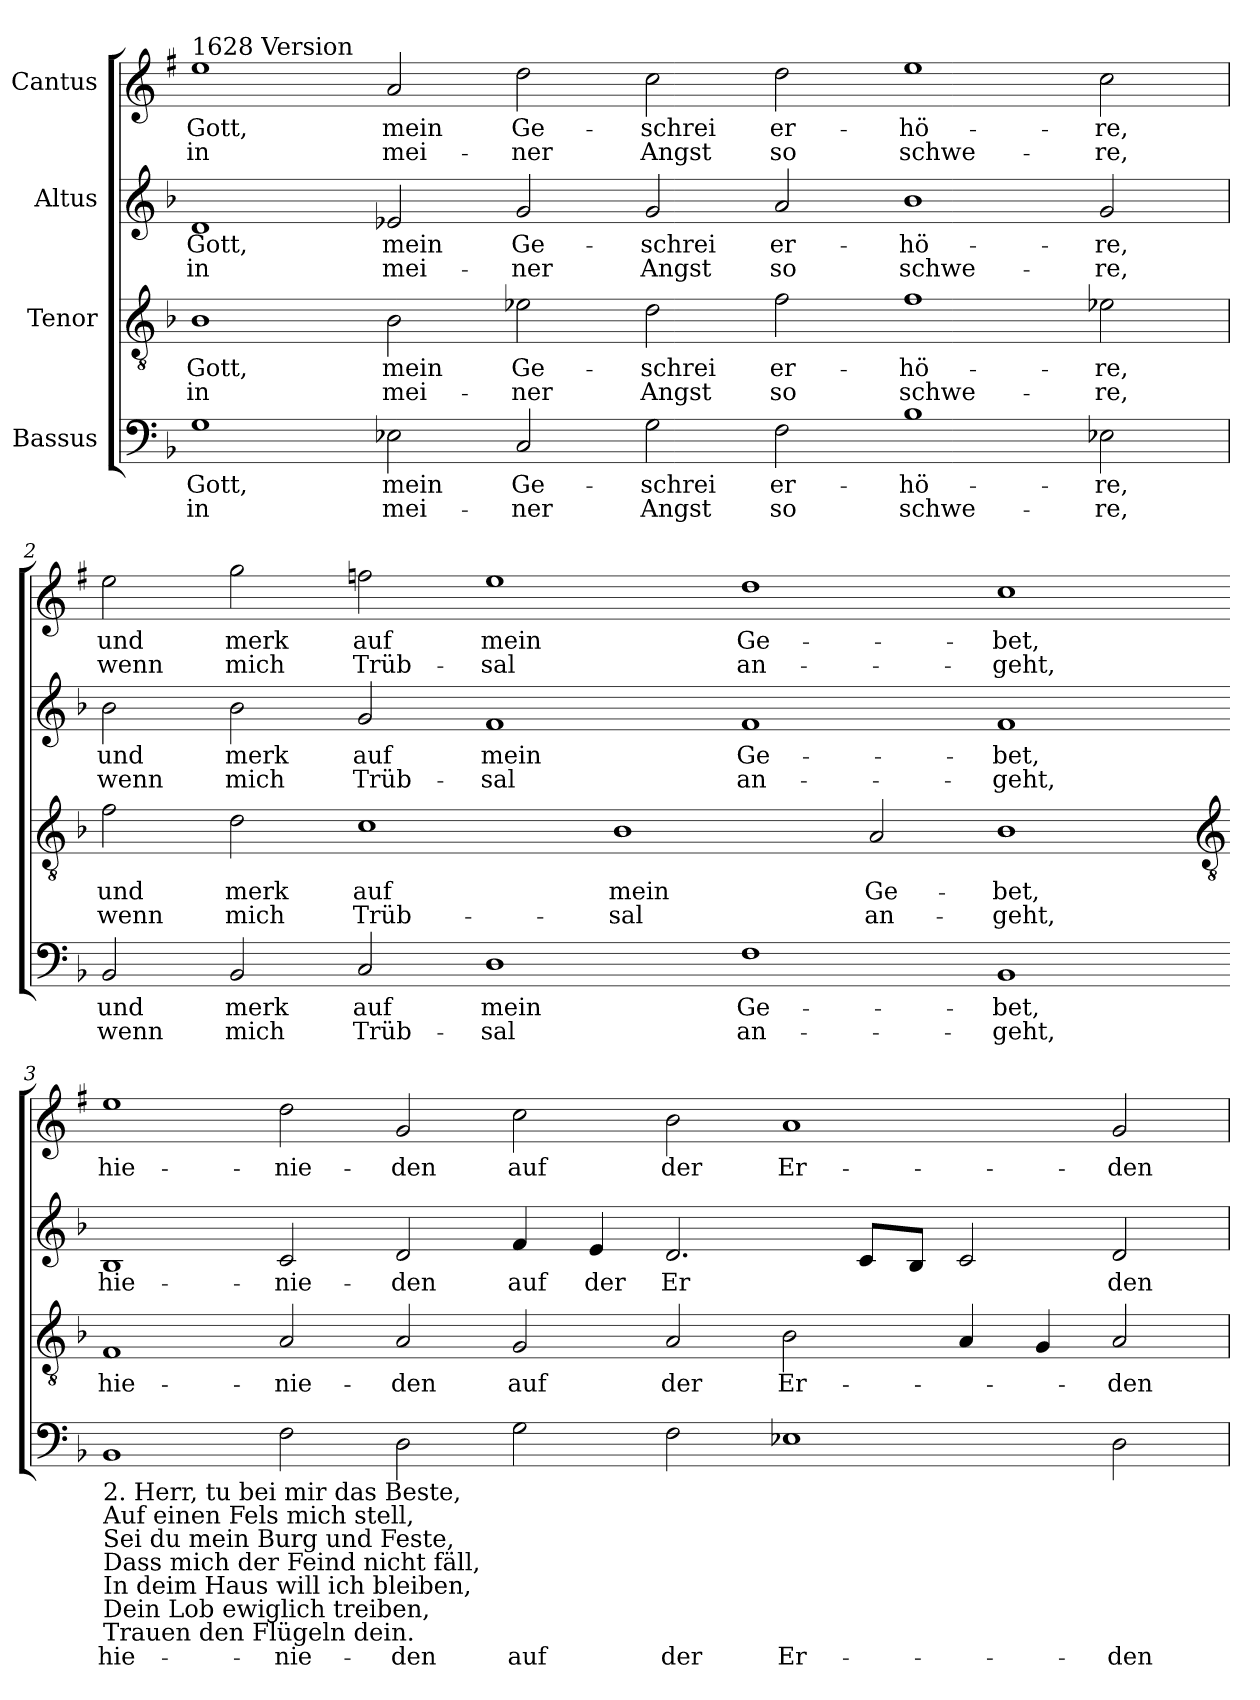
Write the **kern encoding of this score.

**kern	**text	**text	**kern	**text	**text	**kern	**text	**text	**kern	**text	**text
*part4	*part4	*part4	*part3	*part3	*part3	*part2	*part2	*part2	*part1	*part1	*part1
*staff4	*staff4	*staff4	*staff3	*staff3	*staff3	*staff2	*staff2	*staff2	*staff1	*staff1	*staff1
*I"Bassus	*	*	*I"Tenor	*	*	*I"Altus	*	*	*I"Cantus	*	*
*clefF4	*	*	*clefGv2	*	*	*clefG2	*	*	*clefG2	*	*
*	*	*	*	*	*	*	*	*	*ITrd1c2	*	*
*k[b-]	*	*	*k[b-]	*	*	*k[b-]	*	*	*k[b-]	*	*
*F:	*	*	*F:	*	*	*F:	*	*	*F:	*	*
=1	=1	=1	=1	=1	=1	=1	=1	=1	=1	=1	=1
!	!	!	!	!	!	!	!	!	!LO:TX:a:t=1628 Version	!	!
!	!LO:LY:b	!LO:LY:b	!	!LO:LY:b	!LO:LY:b	!	!LO:LY:b	!LO:LY:b	!	!LO:LY:b	!LO:LY:b
1G	Gott,	in	1B-	Gott,	in	1d	Gott,	in	1dd	Gott,	in
!	!LO:LY:b	!LO:LY:b	!	!LO:LY:b	!LO:LY:b	!	!LO:LY:b	!LO:LY:b	!	!LO:LY:b	!LO:LY:b
2E-X	mein	mei-	2B-	mein	mei-	2e-X	mein	mei-	2g	mein	mei-
!	!LO:LY:b	!LO:LY:b	!	!LO:LY:b	!LO:LY:b	!	!LO:LY:b	!LO:LY:b	!	!LO:LY:b	!LO:LY:b
2C	-Ge-	-ner	2e-X	-Ge-	-ner	2g	-Ge-	-ner	2cc	-Ge-	-ner
!	!LO:LY:b	!LO:LY:b	!	!LO:LY:b	!LO:LY:b	!	!LO:LY:b	!LO:LY:b	!	!LO:LY:b	!LO:LY:b
2G	schrei	Angst	2d	schrei	Angst	2g	schrei	Angst	2b-	schrei	Angst
!	!LO:LY:b	!LO:LY:b	!	!LO:LY:b	!LO:LY:b	!	!LO:LY:b	!LO:LY:b	!	!LO:LY:b	!LO:LY:b
2F	er-	-so	2f	er-	-so	2a	er-	-so	2cc	er-	-so
!	!LO:LY:b	!LO:LY:b	!	!LO:LY:b	!LO:LY:b	!	!LO:LY:b	!LO:LY:b	!	!LO:LY:b	!LO:LY:b
1B-	hö-	-schwe-	1f	hö-	-schwe-	1b-	hö-	-schwe-	1dd	hö-	-schwe-
!	!LO:LY:b	!LO:LY:b	!	!LO:LY:b	!LO:LY:b	!	!LO:LY:b	!LO:LY:b	!	!LO:LY:b	!LO:LY:b
2E-X	-re,	re,	2e-X	-re,	re,	2g	-re,	re,	2b-	-re,	re,
=2	=2	=2	=2	=2	=2	=2	=2	=2	=2	=2	=2
!	!LO:LY:b	!LO:LY:b	!	!LO:LY:b	!LO:LY:b	!	!LO:LY:b	!LO:LY:b	!	!LO:LY:b	!LO:LY:b
2BB-	und	wenn	2f	und	wenn	2b-	und	wenn	2dd	und	wenn
!	!LO:LY:b	!LO:LY:b	!	!LO:LY:b	!LO:LY:b	!	!LO:LY:b	!LO:LY:b	!	!LO:LY:b	!LO:LY:b
2BB-	merk	mich	2d	merk	mich	2b-	merk	mich	2ff	merk	mich
!	!LO:LY:b	!LO:LY:b	!	!LO:LY:b	!LO:LY:b	!	!LO:LY:b	!LO:LY:b	!	!LO:LY:b	!LO:LY:b
2C	auf	Trüb-	1c	auf	Trüb-	2g	auf	Trüb-	2ee-X	auf	Trüb-
!	!LO:LY:b	!LO:LY:b	!	!	!	!	!LO:LY:b	!LO:LY:b	!	!LO:LY:b	!LO:LY:b
1D	-mein	sal	.	.	.	1f	-mein	sal	1dd	-mein	sal
!	!	!	!	!LO:LY:b	!LO:LY:b	!	!	!	!	!	!
.	.	.	1B-	-mein	sal	.	.	.	.	.	.
!	!LO:LY:b	!LO:LY:b	!	!	!	!	!LO:LY:b	!LO:LY:b	!	!LO:LY:b	!LO:LY:b
1F	Ge-	-an-	.	.	.	1f	Ge-	-an-	1cc	Ge-	-an-
!	!	!	!	!LO:LY:b	!LO:LY:b	!	!	!	!	!	!
.	.	.	2A	Ge-	-an-	.	.	.	.	.	.
!	!LO:LY:b	!LO:LY:b	!	!LO:LY:b	!LO:LY:b	!	!LO:LY:b	!LO:LY:b	!	!LO:LY:b	!LO:LY:b
1BB-	-bet,	geht,	1B-	-bet,	geht,	1f	-bet,	geht,	1b-	-bet,	geht,
!!LO:LB:g=z
=3-	=3-	=3-	=3-	=3-	=3-	=3-	=3-	=3-	=3-	=3-	=3-
*	*	*	*clefGv2	*	*	*	*	*	*	*	*
!LO:TX:b:t=2. Herr, tu bei mir das Beste,\nAuf einen Fels mich stell,\nSei du mein Burg und Feste,\nDass mich der Feind nicht fäll,\nIn deim Haus will ich bleiben,\nDein Lob ewiglich treiben,\nTrauen den Flügeln dein.	!	!	!	!	!	!	!	!	!	!	!
!	!LO:LY:b	!	!	!LO:LY:b	!	!	!LO:LY:b	!	!	!LO:LY:b	!
1BB-	hie-	.	1F	hie-	.	1B-	hie-	.	1dd	hie-	.
!	!LO:LY:b	!	!	!LO:LY:b	!	!	!LO:LY:b	!	!	!LO:LY:b	!
2F	-nie-	.	2A	-nie-	.	2c	-nie-	.	2cc	-nie-	.
!	!LO:LY:b	!	!	!LO:LY:b	!	!	!LO:LY:b	!	!	!LO:LY:b	!
2D	-den	.	2A	-den	.	2d	-den	.	2f	-den	.
!	!LO:LY:b	!	!	!LO:LY:b	!	!	!LO:LY:b	!	!	!LO:LY:b	!
2G	auf	.	2G	auf	.	4f	auf	.	2b-	auf	.
!	!	!	!	!	!	!	!LO:LY:b	!	!	!	!
.	.	.	.	.	.	4e	der	.	.	.	.
!	!LO:LY:b	!	!	!LO:LY:b	!	!	!LO:LY:b	!	!	!LO:LY:b	!
2F	der	.	2A	der	.	2.d	Er	.	2a	der	.
!	!LO:LY:b	!	!	!LO:LY:b	!	!	!	!	!	!LO:LY:b	!
1E-X	Er-	.	2B-	Er-	.	.	.	.	1g	Er-	.
.	.	.	.	.	.	8cL	.	.	.	.	.
.	.	.	.	.	.	8B-J	.	.	.	.	.
.	.	.	4A	.	.	2c	.	.	.	.	.
.	.	.	4G	.	.	.	.	.	.	.	.
!	!LO:LY:b	!	!	!LO:LY:b	!	!	!LO:LY:b	!	!	!LO:LY:b	!
2D	-den	.	2A	-den	.	2d	den	.	2f	-den	.
=	=	=	=	=	=	=	=	=	=	=	=
*-	*-	*-	*-	*-	*-	*-	*-	*-	*-	*-	*-
